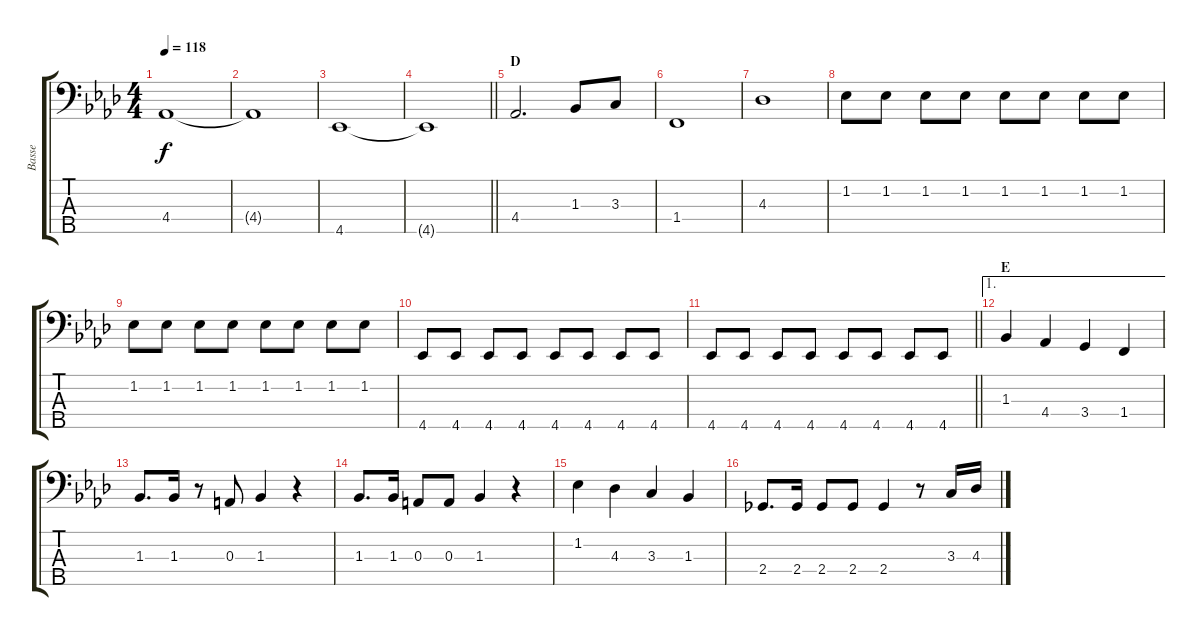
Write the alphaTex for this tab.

\track ("Basse" "Basse") {instrument electricbasspick}
\staff {score tabs}
\tuning (G2 D2 A1 E1 B0) {hide}
\ts (4 4)
\tempo 118
\clef f4
\ks ab
4.4.1{dy f} |
4.4{t}.1 |
4.5.1 |
\barLineRight lightlight
4.5{t}.1 |
\section ("" "D")
4.4.2{d} 1.3.8 3.3.8 |
1.4.1 |
4.3.1 |
1.2.8 1.2.8 1.2.8 1.2.8 1.2.8 1.2.8 1.2.8 1.2.8 |
1.2.8 1.2.8 1.2.8 1.2.8 1.2.8 1.2.8 1.2.8 1.2.8 |
4.5.8 4.5.8 4.5.8 4.5.8 4.5.8 4.5.8 4.5.8 4.5.8 |
\barLineRight lightlight
4.5.8 4.5.8 4.5.8 4.5.8 4.5.8 4.5.8 4.5.8 4.5.8 |
\ae 1
\section ("" "E")
1.3.4 4.4.4 3.4.4 1.4.4 |
1.3.8{d} 1.3.16 r.8 0.3.8 1.3.4 r.4 |
1.3.8{d} 1.3.16 0.3.8 0.3.8 1.3.4 r.4 |
1.2.4 4.3.4 3.3.4 1.3.4 |
2.4.8{d} 2.4.16 2.4.8 2.4.8 2.4.4 r.8 3.3.16 4.3.16
